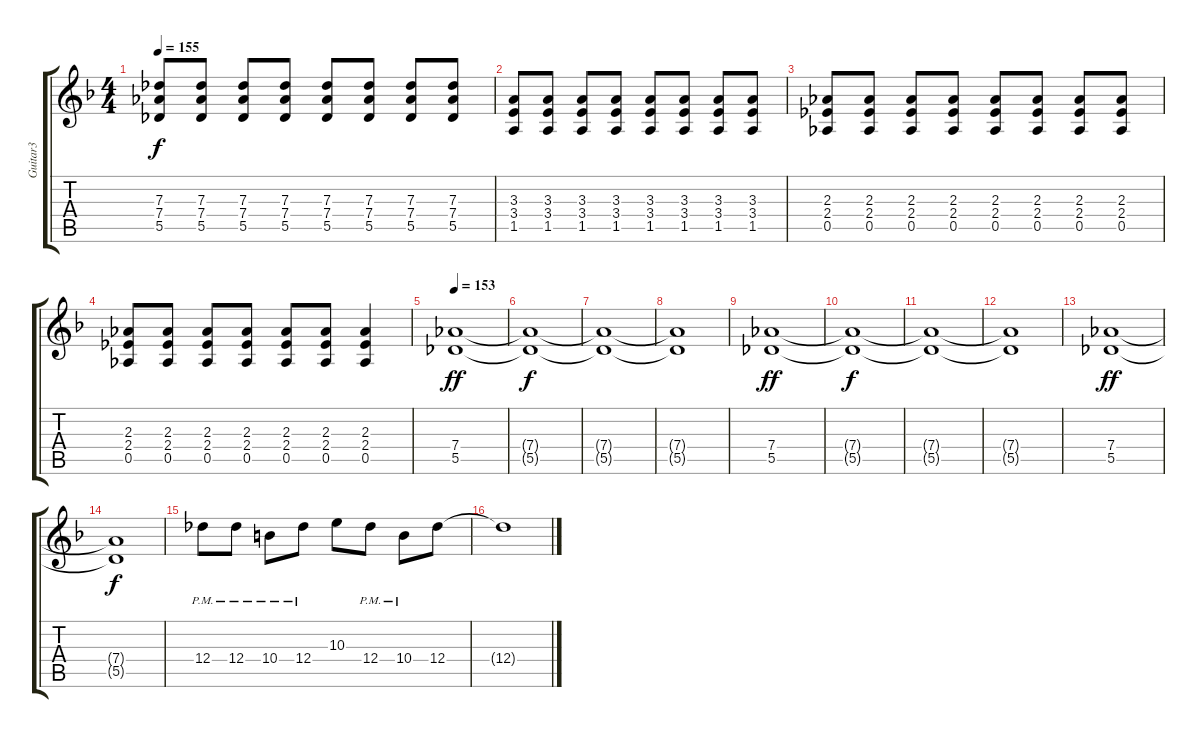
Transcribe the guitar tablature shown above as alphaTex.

\track ("Guitar3" "Guitar3") {instrument distortionguitar}
\staff {score tabs}
\tuning (Eb4 Bb3 Gb3 Db3 Ab2 Eb2) {hide}
\ts (4 4)
\tempo 155
\clef g2
\ks dminor
(7.3 7.4 5.5).8{dy f} (7.3 7.4 5.5).8 (7.3 7.4 5.5).8 (7.3 7.4 5.5).8 (7.3 7.4 5.5).8 (7.3 7.4 5.5).8 (7.3 7.4 5.5).8 (7.3 7.4 5.5).8 |
(3.3 3.4 1.5).8 (3.3 3.4 1.5).8 (3.3 3.4 1.5).8 (3.3 3.4 1.5).8 (3.3 3.4 1.5).8 (3.3 3.4 1.5).8 (3.3 3.4 1.5).8 (3.3 3.4 1.5).8 |
(2.3 2.4 0.5).8 (2.3 2.4 0.5).8 (2.3 2.4 0.5).8 (2.3 2.4 0.5).8 (2.3 2.4 0.5).8 (2.3 2.4 0.5).8 (2.3 2.4 0.5).8 (2.3 2.4 0.5).8 |
(2.3 2.4 0.5).8 (2.3 2.4 0.5).8 (2.3 2.4 0.5).8 (2.3 2.4 0.5).8 (2.3 2.4 0.5).8 (2.3 2.4 0.5).8 (2.3 2.4 0.5).4 |
\tempo 153
(7.4 5.5).1{dy ff volume 5} |
(7.4{t} 5.5{t}).1{dy f} |
(7.4{t} 5.5{t}).1 |
(7.4{t} 5.5{t}).1 |
(7.4 5.5).1{dy ff volume 7} |
(7.4{t} 5.5{t}).1{dy f volume 5} |
(7.4{t} 5.5{t}).1 |
(7.4{t} 5.5{t}).1 |
(7.4 5.5).1{dy ff volume 7} |
(7.4{t} 5.5{t}).1{dy f volume 6} |
12.4{pm}.8{volume 10} 12.4{pm}.8 10.4{pm}.8 12.4{pm}.8 10.3.8 12.4{pm}.8 10.4{pm}.8 12.4.8 |
12.4{t}.1{volume 8}
